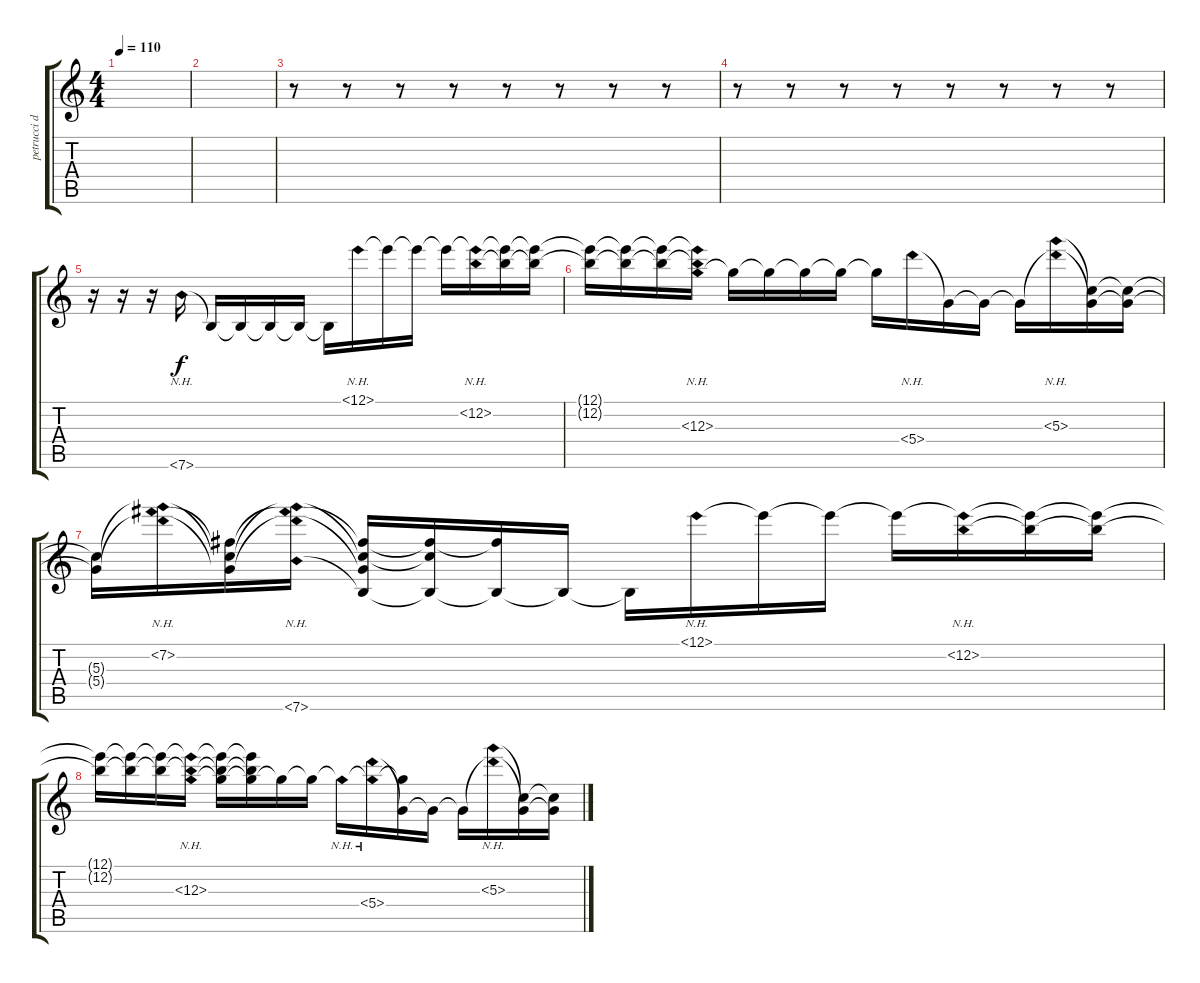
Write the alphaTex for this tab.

\track ("petrucci delay" "petrucci d") {instrument electricguitarclean}
\staff {score tabs}
\tuning (E4 B3 G3 D3 A2 E2) {hide}
\ts (4 4)
\tempo 110
\clef g2
\ks c
|
|
r.8 r.8 r.8 r.8 r.8 r.8 r.8 r.8 |
r.8 r.8 r.8 r.8 r.8 r.8 r.8 r.8 |
r.16 r.16 r.16 7.6{nh}.16 7.6{t}.16 7.6{t}.16 7.6{t}.16 7.6{t}.16 7.6{t}.16 12.1{nh}.16 12.1{t}.16 12.1{t}.16 12.1{t}.16 (12.1{nh t} 12.2{nh}).16 (12.1{t} 12.2{t}).16 (12.1{t} 12.2{t}).16 |
(12.1{t} 12.2{t}).16 (12.1{t} 12.2{t}).16 (12.1{t} 12.2{t}).16 (12.1{nh t} 12.2{nh t} 12.3{nh}).16 12.3{t}.16 12.3{t}.16 12.3{t}.16 12.3{t}.16 12.3{t}.16 5.4{nh}.16 5.4{t}.16 5.4{t}.16 5.4{t}.16 (5.3{nh} 5.4{nh t}).16 (5.3{t} 5.4{t}).16 (5.3{t} 5.4{t}).16 |
(5.3{t} 5.4{t}).16 (7.2{nh} 5.3{nh t} 5.4{nh t}).16 (7.2{t} 5.3{t} 5.4{t}).16 (7.2{nh t} 5.3{nh t} 5.4{nh t} 7.6{nh}).16 (7.2{t} 5.3{t} 5.4{t} 7.6{t}).16 (7.2{t} 5.3{t} 7.6{t}).16 (7.2{t} 7.6{t}).16 7.6{t}.16 7.6{t}.16 12.1{nh}.16 12.1{t}.16 12.1{t}.16 12.1{t}.16 (12.1{nh t} 12.2{nh}).16 (12.1{t} 12.2{t}).16 (12.1{t} 12.2{t}).16 |
(12.1{t} 12.2{t}).16 (12.1{t} 12.2{t}).16 (12.1{t} 12.2{t}).16 (12.1{nh t} 12.2{nh t} 12.3{nh}).16 (12.1{t} 12.2{t} 12.3{t}).16 (12.1{t} 12.2{t} 12.3{t}).16 12.3{t}.16 12.3{t}.16 12.3{nh t}.16 (12.3{nh t} 5.4{nh}).16 (12.3{t} 5.4{t}).16 5.4{t}.16 5.4{t}.16 (5.3{nh} 5.4{nh t}).16 (5.3{t} 5.4{t}).16 (5.3{t} 5.4{t}).16
